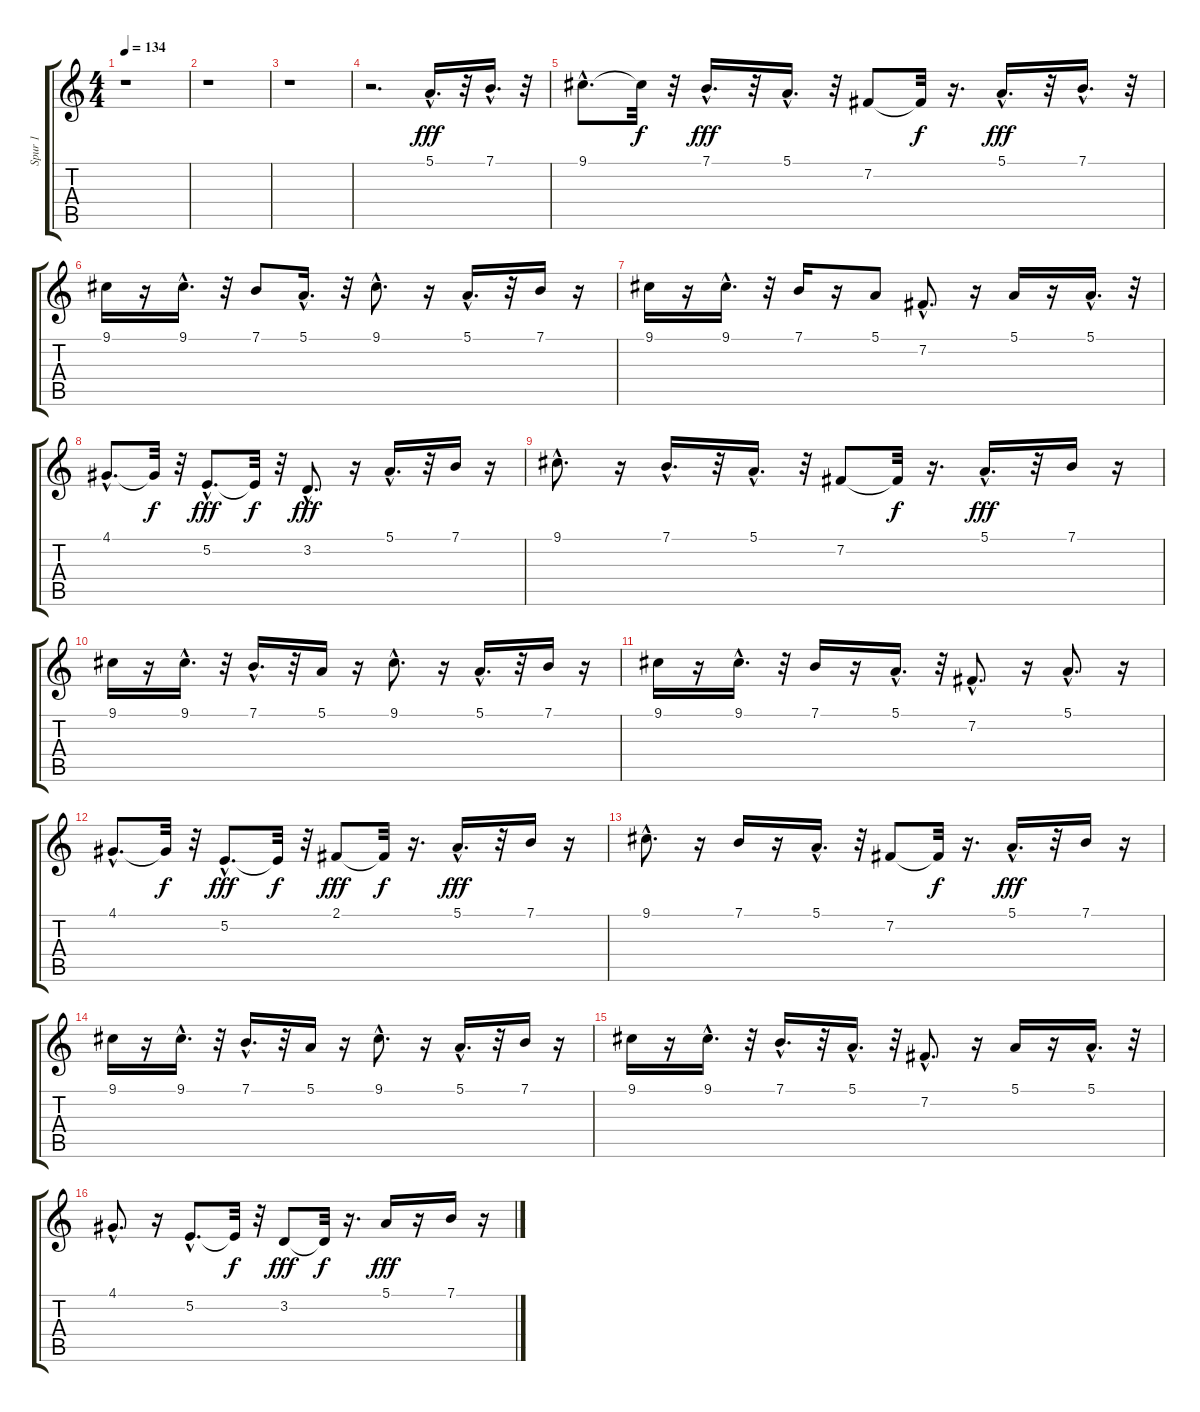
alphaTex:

\track ("Spur 1" "Spur 1") {instrument brightacousticpiano}
\staff {score tabs}
\tuning (E4 B3 G3 D3 A2 E2) {hide}
\ts (4 4)
\tempo 134
\clef g2
\ks c
r.1{dy f} |
r.1 |
r.1 |
r.2{d} 5.1{hac}.16{d dy fff} r.32 7.1{hac}.16{d} r.32 |
9.1{hac}.8{d} 9.1{t}.32{dy f} r.32 7.1{hac}.16{d dy fff} r.32 5.1{hac}.16{d} r.32 7.2.8 7.2{t}.32{dy f} r.16{d} 5.1{hac}.16{d dy fff} r.32 7.1{hac}.16{d} r.32 |
9.1.16 r.16 9.1{hac}.16{d} r.32 7.1.8 5.1{hac}.16{d} r.32 9.1{hac}.8{d} r.16 5.1{hac}.16{d} r.32 7.1.16 r.16 |
9.1.16 r.16 9.1{hac}.16{d} r.32 7.1.16 r.16 5.1.8 7.2{hac}.8{d} r.16 5.1.16 r.16 5.1{hac}.16{d} r.32 |
4.1{hac}.8{d} 4.1{t}.32{dy f} r.32 5.2{hac}.8{d dy fff} 5.2{t}.32{dy f} r.32 3.2{hac}.8{d dy fff} r.16 5.1{hac}.16{d} r.32 7.1.16 r.16 |
9.1{hac}.8{d} r.16 7.1{hac}.16{d} r.32 5.1{hac}.16{d} r.32 7.2.8 7.2{t}.32{dy f} r.16{d} 5.1{hac}.16{d dy fff} r.32 7.1.16 r.16 |
9.1.16 r.16 9.1{hac}.16{d} r.32 7.1{hac}.16{d} r.32 5.1.16 r.16 9.1{hac}.8{d} r.16 5.1{hac}.16{d} r.32 7.1.16 r.16 |
9.1.16 r.16 9.1{hac}.16{d} r.32 7.1.16 r.16 5.1{hac}.16{d} r.32 7.2{hac}.8{d} r.16 5.1{hac}.8{d} r.16 |
4.1{hac}.8{d} 4.1{t}.32{dy f} r.32 5.2{hac}.8{d dy fff} 5.2{t}.32{dy f} r.32 2.1.8{dy fff} 2.1{t}.32{dy f} r.16{d} 5.1{hac}.16{d dy fff} r.32 7.1.16 r.16 |
9.1{hac}.8{d} r.16 7.1.16 r.16 5.1{hac}.16{d} r.32 7.2.8 7.2{t}.32{dy f} r.16{d} 5.1{hac}.16{d dy fff} r.32 7.1.16 r.16 |
9.1.16 r.16 9.1{hac}.16{d} r.32 7.1{hac}.16{d} r.32 5.1.16 r.16 9.1{hac}.8{d} r.16 5.1{hac}.16{d} r.32 7.1.16 r.16 |
9.1.16 r.16 9.1{hac}.16{d} r.32 7.1{hac}.16{d} r.32 5.1{hac}.16{d} r.32 7.2{hac}.8{d} r.16 5.1.16 r.16 5.1{hac}.16{d} r.32 |
4.1{hac}.8{d} r.16 5.2{hac}.8{d} 5.2{t}.32{dy f} r.32 3.2.8{dy fff} 3.2{t}.32{dy f} r.16{d} 5.1.16{dy fff} r.16 7.1.16 r.16
